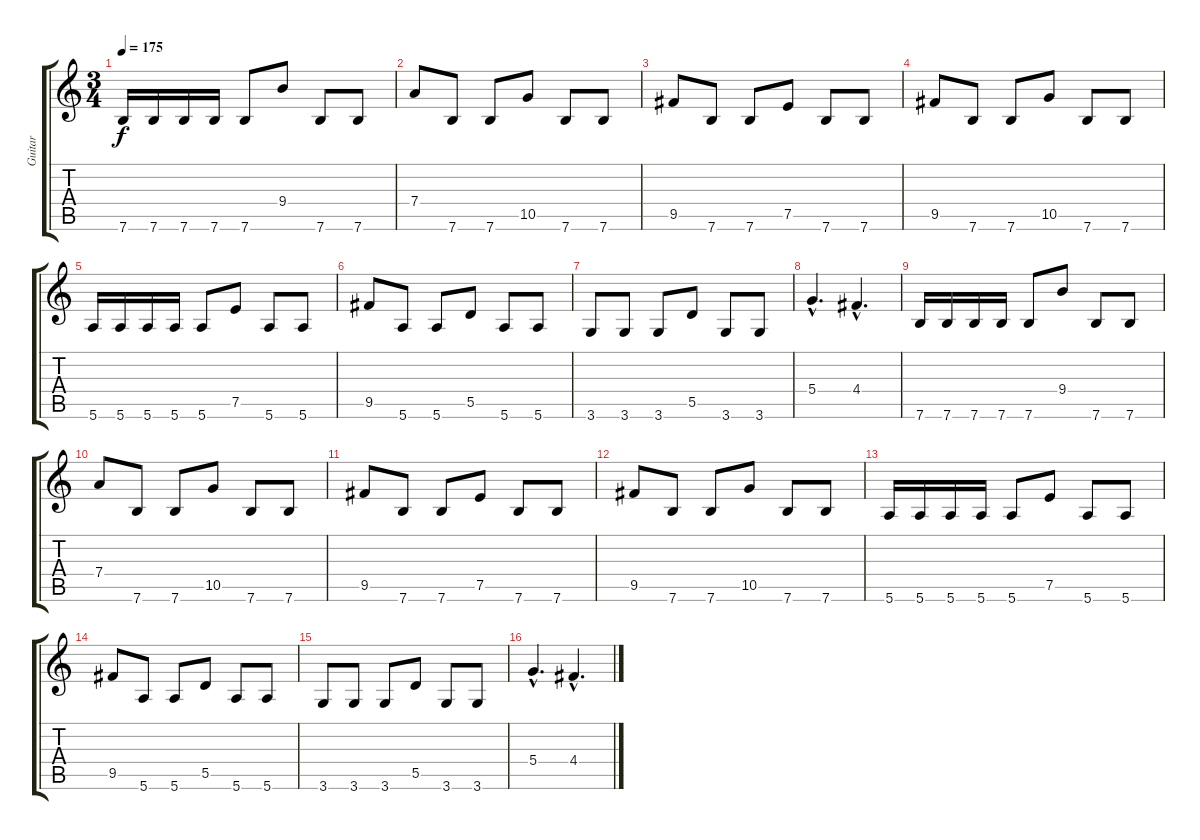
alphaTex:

\track ("Guitar" "Guitar") {instrument distortionguitar}
\staff {score tabs}
\tuning (E4 B3 G3 D3 A2 E2) {hide}
\ts (3 4)
\tempo 175
\clef g2
\ks c
7.6.16{dy f volume 13 instrument electricguitarmuted} 7.6.16 7.6.16 7.6.16 7.6.8{instrument electricguitarmuted} 9.4.8{instrument distortionguitar} 7.6.8{instrument electricguitarmuted} 7.6.8 |
7.4.8{instrument distortionguitar} 7.6.8{instrument electricguitarmuted} 7.6.8 10.5.8{instrument distortionguitar} 7.6.8{instrument electricguitarmuted} 7.6.8 |
9.5.8{instrument distortionguitar} 7.6.8{instrument electricguitarmuted} 7.6.8 7.5.8{instrument distortionguitar} 7.6.8{instrument electricguitarmuted} 7.6.8 |
9.5.8{instrument distortionguitar} 7.6.8{instrument electricguitarmuted} 7.6.8 10.5.8{instrument distortionguitar} 7.6.8{instrument electricguitarmuted} 7.6.8 |
5.6.16{instrument electricguitarmuted} 5.6.16 5.6.16 5.6.16 5.6.8{instrument electricguitarmuted} 7.5.8{instrument distortionguitar} 5.6.8{instrument electricguitarmuted} 5.6.8 |
9.5.8{instrument distortionguitar} 5.6.8{instrument electricguitarmuted} 5.6.8 5.5.8{instrument distortionguitar} 5.6.8{instrument electricguitarmuted} 5.6.8 |
3.6.8{instrument electricguitarmuted} 3.6.8 3.6.8 5.5.8{instrument distortionguitar} 3.6.8{instrument electricguitarmuted} 3.6.8 |
5.4{hac}.4{d instrument distortionguitar} 4.4{hac}.4{d} |
7.6.16{volume 13 instrument electricguitarmuted} 7.6.16 7.6.16 7.6.16 7.6.8{instrument electricguitarmuted} 9.4.8{instrument distortionguitar} 7.6.8{instrument electricguitarmuted} 7.6.8 |
7.4.8{instrument distortionguitar} 7.6.8{instrument electricguitarmuted} 7.6.8 10.5.8{instrument distortionguitar} 7.6.8{instrument electricguitarmuted} 7.6.8 |
9.5.8{instrument distortionguitar} 7.6.8{instrument electricguitarmuted} 7.6.8 7.5.8{instrument distortionguitar} 7.6.8{instrument electricguitarmuted} 7.6.8 |
9.5.8{instrument distortionguitar} 7.6.8{instrument electricguitarmuted} 7.6.8 10.5.8{instrument distortionguitar} 7.6.8{instrument electricguitarmuted} 7.6.8 |
5.6.16{instrument electricguitarmuted} 5.6.16 5.6.16 5.6.16 5.6.8{instrument electricguitarmuted} 7.5.8{instrument distortionguitar} 5.6.8{instrument electricguitarmuted} 5.6.8 |
9.5.8{instrument distortionguitar} 5.6.8{instrument electricguitarmuted} 5.6.8 5.5.8{instrument distortionguitar} 5.6.8{instrument electricguitarmuted} 5.6.8 |
3.6.8{instrument electricguitarmuted} 3.6.8 3.6.8 5.5.8{instrument distortionguitar} 3.6.8{instrument electricguitarmuted} 3.6.8 |
5.4{hac}.4{d instrument distortionguitar} 4.4{hac}.4{d}
